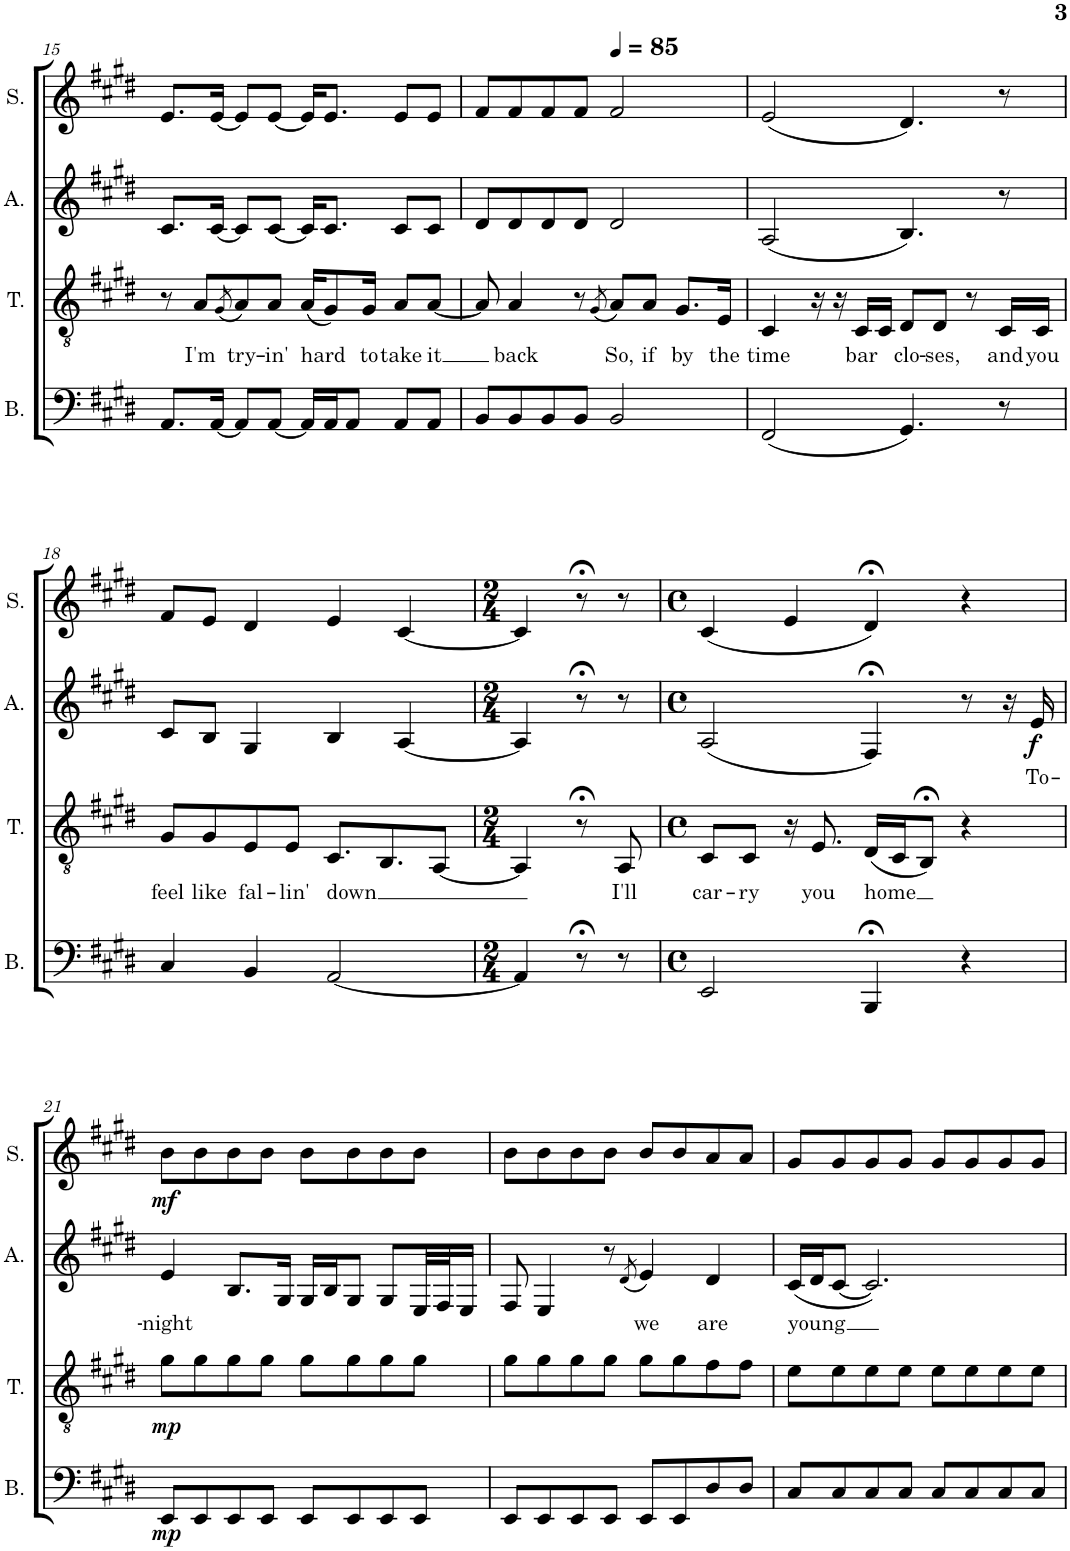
**kern	**dynam	**kern	**text	**dynam	**kern	**text	**dynam	**kern	**dynam
*part4	*part4	*part3	*part3	*part3	*part2	*part2	*part2	*part1	*part1
*staff4	*staff4	*staff3	*staff3	*staff3	*staff2	*staff2	*staff2	*staff1	*staff1
*I"Bass	*	*I"Tenor	*	*	*I"Alto	*	*	*I"Soprano	*
*I'B.	*	*I'T.	*	*	*I'A.	*	*	*I'S.	*
!!LO:PB:g=z
*clefF4	*	*clefGv2	*	*	*clefG2	*	*	*clefG2	*
*k[f#c#g#d#]	*	*k[f#c#g#d#]	*	*	*k[f#c#g#d#]	*	*	*k[f#c#g#d#]	*
*M4/4	*	*M4/4	*	*	*M4/4	*	*	*M4/4	*
*met(c)	*	*met(c)	*	*	*met(c)	*	*	*met(c)	*
=15	=15	=15	=15	=15	=15	=15	=15	=15	=15
8.AA/L	.	8r	.	.	8.c#/L	.	.	8.e/L	.
!	!	!	!LO:LY:b	!	!	!	!	!	!
.	.	8A/L	I'm	.	.	.	.	.	.
[16AA/Jk	.	.	.	.	[16c#/Jk	.	.	[16e/Jk	.
.	.	(8qG#/	.	.	.	.	.	.	.
!	!	!	!LO:LY:b	!	!	!	!	!	!
8AA/L]	.	8A/)	try-	.	8c#/L]	.	.	8e/L]	.
!	!	!	!LO:LY:b	!	!	!	!	!	!
[8AA/J	.	8A/J	-in'	.	[8c#/J	.	.	[8e/J	.
!	!	!	!LO:LY:b	!	!	!	!	!	!
16AA/LL]	.	(16A/KL	hard	.	16c#/KL]	.	.	16e/KL]	.
16AA/J	.	8G#/)	.	.	8.c#/J	.	.	8.e/J	.
8AA/J	.	.	.	.	.	.	.	.	.
!	!	!	!LO:LY:b	!	!	!	!	!	!
.	.	16G#/Jk	to	.	.	.	.	.	.
!	!	!	!LO:LY:b	!	!	!	!	!	!
8AA/L	.	8A/L	take	.	8c#/L	.	.	8e/L	.
!	!	!	!LO:LY:b	!	!	!	!	!	!
8AA/J	.	[8A/J	it	.	8c#/J	.	.	8e/J	.
=16	=16	=16	=16	=16	=16	=16	=16	=16	=16
8BB/L	.	8A/]	.	.	8d#/L	.	.	8f#/L	.
!	!	!	!LO:LY:b	!	!	!	!	!	!
8BB/	.	4A/	back	.	8d#/	.	.	8f#/	.
8BB/	.	.	.	.	8d#/	.	.	8f#/	.
8BB/J	.	8r	.	.	8d#/J	.	.	8f#/J	.
*	*	*	*	*	*	*	*	*MM85	*
.	.	(8qG#/	.	.	.	.	.	.	.
!	!	!	!LO:LY:b	!	!	!	!	!	!
2BB/	.	8A/L)	So,	.	2d#/	.	.	2f#/	.
!	!	!	!LO:LY:b	!	!	!	!	!	!
.	.	8A/J	if	.	.	.	.	.	.
!	!	!	!LO:LY:b	!	!	!	!	!	!
.	.	8.G#/L	by	.	.	.	.	.	.
!	!	!	!LO:LY:b	!	!	!	!	!	!
.	.	16E/Jk	the	.	.	.	.	.	.
=17	=17	=17	=17	=17	=17	=17	=17	=17	=17
!	!	!	!LO:LY:b	!	!	!	!	!	!
(2FF#/	.	4C#/	time	.	(2A/	.	.	(2e/	.
.	.	16r	.	.	.	.	.	.	.
.	.	16r	.	.	.	.	.	.	.
!	!	!	!LO:LY:b	!	!	!	!	!	!
.	.	16C#/LL	bar	.	.	.	.	.	.
.	.	16C#/JJ	.	.	.	.	.	.	.
!	!	!	!LO:LY:b	!	!	!	!	!	!
4.GG#/)	.	8D#/L	clo-	.	4.B/)	.	.	4.d#/)	.
!	!	!	!LO:LY:b	!	!	!	!	!	!
.	.	8D#/J	-ses,	.	.	.	.	.	.
.	.	8r	.	.	.	.	.	.	.
!	!	!	!LO:LY:b	!	!	!	!	!	!
8r	.	16C#/LL	and	.	8r	.	.	8r	.
!	!	!	!LO:LY:b	!	!	!	!	!	!
.	.	16C#/JJ	you	.	.	.	.	.	.
!!LO:LB:g=z
=18	=18	=18	=18	=18	=18	=18	=18	=18	=18
!	!	!	!LO:LY:b	!	!	!	!	!	!
4C#/	.	8G#/L	feel	.	8c#/L	.	.	8f#/L	.
!	!	!	!LO:LY:b	!	!	!	!	!	!
.	.	8G#/	like	.	8B/J	.	.	8e/J	.
!	!	!	!LO:LY:b	!	!	!	!	!	!
4BB/	.	8E/	fal-	.	4G#/	.	.	4d#/	.
!	!	!	!LO:LY:b	!	!	!	!	!	!
.	.	8E/J	-lin'	.	.	.	.	.	.
!	!	!	!LO:LY:b	!	!	!	!	!	!
[2AA/	.	8.C#/L	down	.	4B/	.	.	4e/	.
.	.	8.BB/	.	.	.	.	.	.	.
.	.	.	.	.	[4A/	.	.	[4c#/	.
.	.	[8AA/J	.	.	.	.	.	.	.
=19	=19	=19	=19	=19	=19	=19	=19	=19	=19
*M2/4	*	*M2/4	*	*	*M2/4	*	*	*M2/4	*
4AA/]	.	4AA/]	.	.	4A/]	.	.	4c#/]	.
8r;<	.	8r;<	.	.	8r;<	.	.	8r;<	.
!	!	!	!LO:LY:b	!	!	!	!	!	!
8r	.	8AA/	I'll	.	8r	.	.	8r	.
=20	=20	=20	=20	=20	=20	=20	=20	=20	=20
*M4/4	*	*M4/4	*	*	*M4/4	*	*	*M4/4	*
*met(c)	*	*met(c)	*	*	*met(c)	*	*	*met(c)	*
!	!	!	!LO:LY:b	!	!	!	!	!	!
2EE/	.	8C#/L	car-	.	(2A/	.	.	(4c#/	.
!	!	!	!LO:LY:b	!	!	!	!	!	!
.	.	8C#/J	-ry	.	.	.	.	.	.
.	.	16r	.	.	.	.	.	4e/	.
!	!	!	!LO:LY:b	!	!	!	!	!	!
.	.	8.E/	you	.	.	.	.	.	.
!	!	!	!LO:LY:b	!	!	!	!	!	!
4BBB;</	.	(16D#/LL	home	.	4F#;</)	.	.	4d#;</)	.
.	.	16C#/J	.	.	.	.	.	.	.
.	.	8BB;</J)	.	.	.	.	.	.	.
4r	.	4r	.	.	8r	.	.	4r	.
.	.	.	.	.	16r	.	.	.	.
!	!	!	!	!	!	!LO:LY:b	!LO:DY:b	!	!
.	.	.	.	.	16e/	To-	f	.	.
!!LO:LB:g=z
=21	=21	=21	=21	=21	=21	=21	=21	=21	=21
!	!LO:DY:b	!	!	!LO:DY:b	!	!LO:LY:b	!	!	!LO:DY:b
8EE/L	mp	8g#\L	.	mp	4e/	-night	.	8b\L	mf
8EE/	.	8g#\	.	.	.	.	.	8b\	.
8EE/	.	8g#\	.	.	8.B/L	.	.	8b\	.
8EE/J	.	8g#\J	.	.	.	.	.	8b\J	.
.	.	.	.	.	16G#/Jk	.	.	.	.
8EE/L	.	8g#\L	.	.	16G#/LL	.	.	8b\L	.
.	.	.	.	.	16B/J	.	.	.	.
8EE/	.	8g#\	.	.	8G#/J	.	.	8b\	.
8EE/	.	8g#\	.	.	8G#/L	.	.	8b\	.
8EE/J	.	8g#\J	.	.	32E/LL	.	.	8b\J	.
.	.	.	.	.	32F#/J	.	.	.	.
.	.	.	.	.	16E/JJ	.	.	.	.
=22	=22	=22	=22	=22	=22	=22	=22	=22	=22
8EE/L	.	8g#\L	.	.	8F#/	.	.	8b\L	.
8EE/	.	8g#\	.	.	4E/	.	.	8b\	.
8EE/	.	8g#\	.	.	.	.	.	8b\	.
8EE/J	.	8g#\J	.	.	8r	.	.	8b\J	.
.	.	.	.	.	(8qd#/	.	.	.	.
!	!	!	!	!	!	!LO:LY:b	!	!	!
8EE/L	.	8g#\L	.	.	4e/)	we	.	8b/L	.
8EE/	.	8g#\	.	.	.	.	.	8b/	.
!	!	!	!	!	!	!LO:LY:b	!	!	!
8D#/	.	8f#\	.	.	4d#/	are	.	8a/	.
8D#/J	.	8f#\J	.	.	.	.	.	8a/J	.
=23	=23	=23	=23	=23	=23	=23	=23	=23	=23
!	!	!	!	!	!	!LO:LY:b	!	!	!
8C#/L	.	8e\L	.	.	(16c#/LL	young	.	8g#/L	.
.	.	.	.	.	16d#/J	.	.	.	.
8C#/	.	8e\	.	.	[8c#/J	.	.	8g#/	.
8C#/	.	8e\	.	.	2.c#/])	.	.	8g#/	.
8C#/J	.	8e\J	.	.	.	.	.	8g#/J	.
8C#/L	.	8e\L	.	.	.	.	.	8g#/L	.
8C#/	.	8e\	.	.	.	.	.	8g#/	.
8C#/	.	8e\	.	.	.	.	.	8g#/	.
8C#/J	.	8e\J	.	.	.	.	.	8g#/J	.
=	=	=	=	=	=	=	=	=	=
*-	*-	*-	*-	*-	*-	*-	*-	*-	*-
